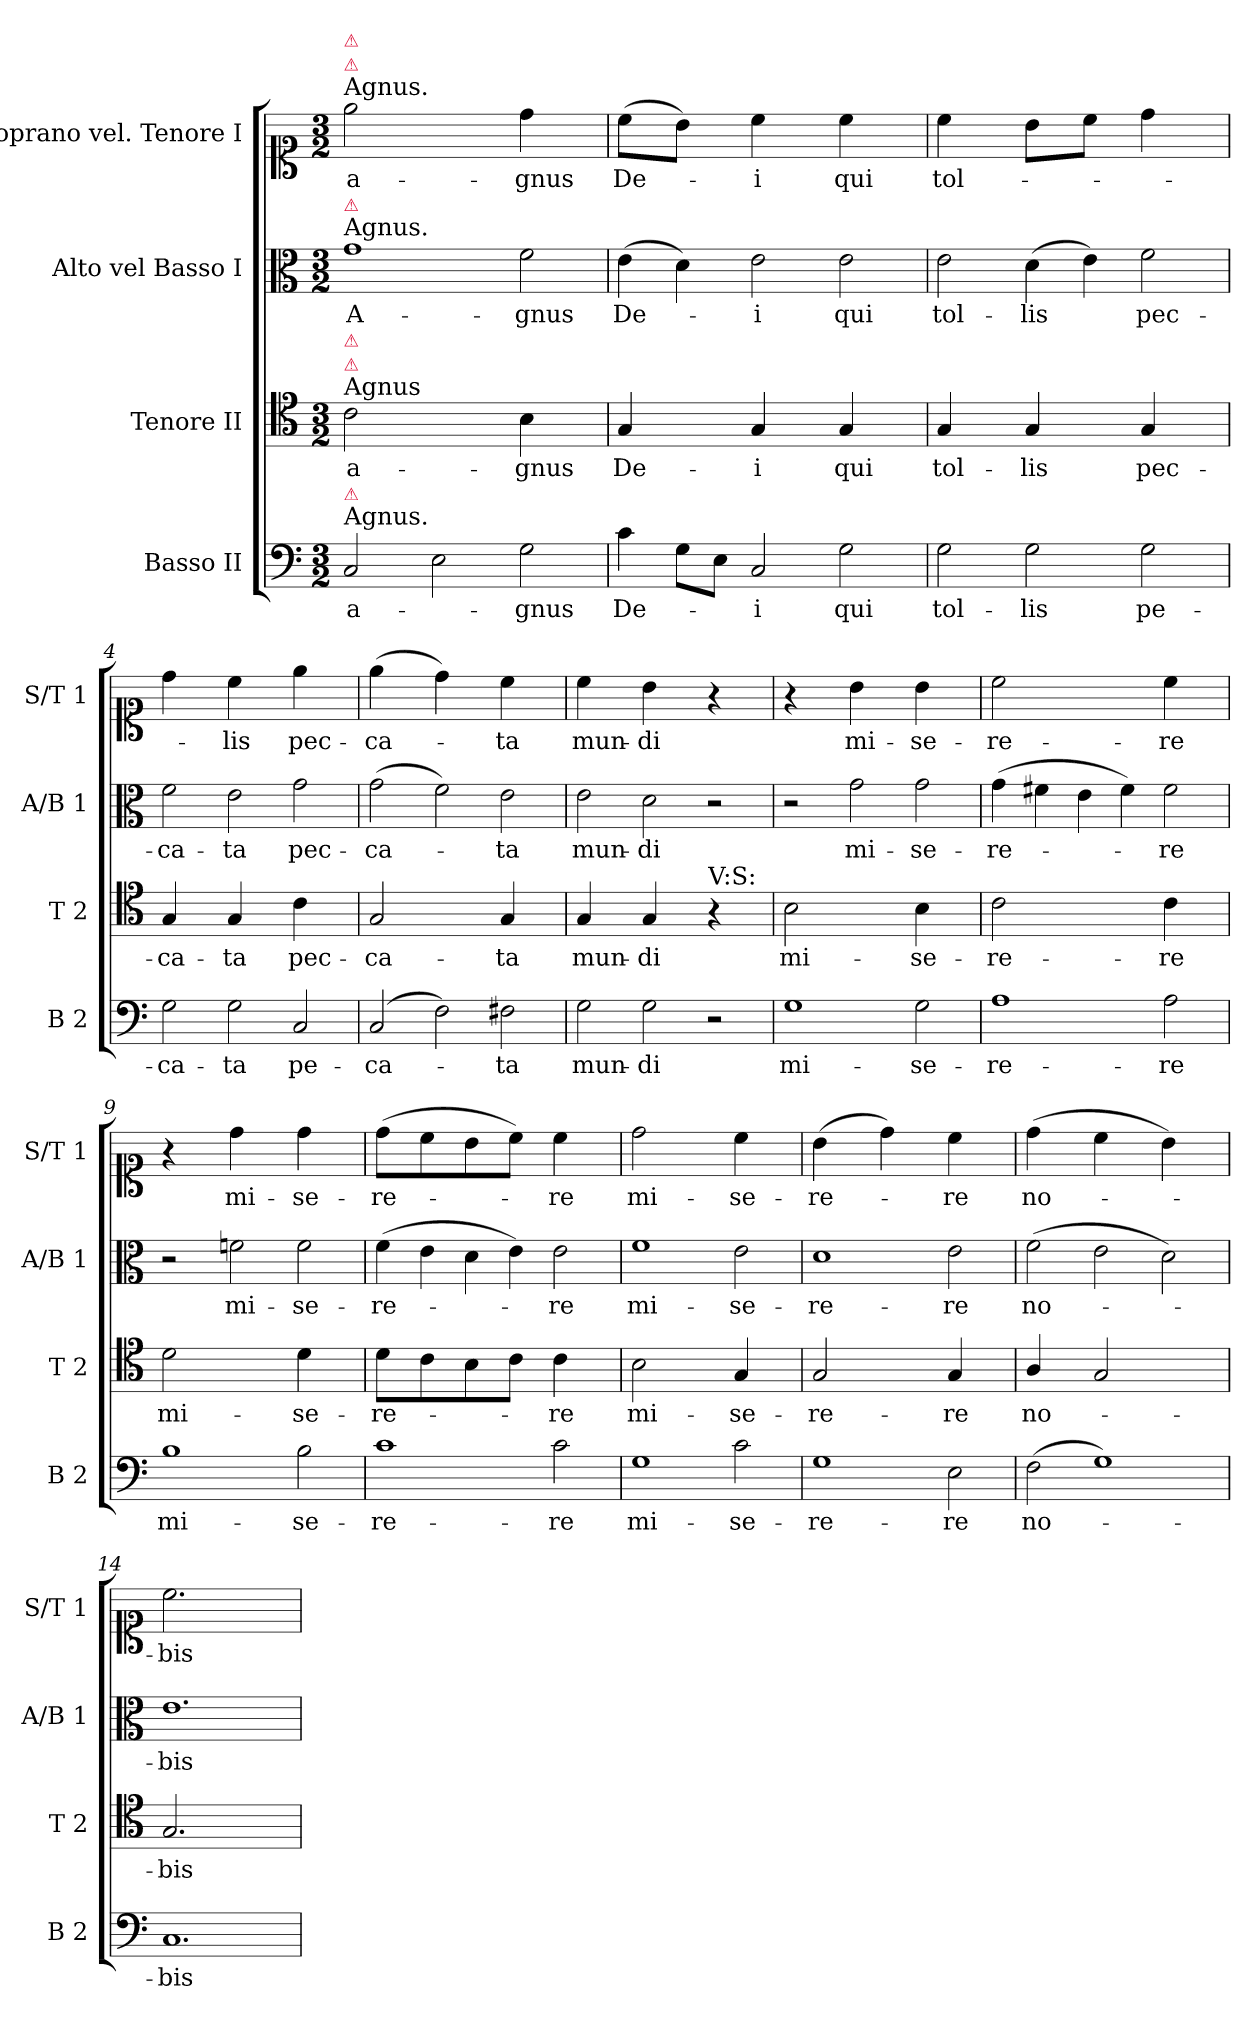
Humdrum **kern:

**kern	**text	**kern	**text	**kern	**text	**kern	**text
*part4	*part4	*part3	*part3	*part2	*part2	*part1	*part1
*staff4	*staff4	*staff3	*staff3	*staff2	*staff2	*staff1	*staff1
*I"Basso II	*	*I"Tenore II	*	*I"Alto vel Basso I	*	*I"Soprano vel. Tenore I	*
*I'B 2	*	*I'T 2	*	*I'A/B 1	*	*I'S/T 1	*
*clefF4	*	*clefC4	*	*clefC3	*	*clefC1	*
*k[]	*	*k[]	*	*k[]	*	*k[]	*
*M3/2	*	*M3/2	*	*M3/2	*	*M3/2	*
=1	=1	=1	=1	=1	=1	=1	=1
!	!	!	!	!	!	!LO:TX:a:t=Agnus.	!
!	!	!	!	!	!	!LO:TX:a:color=crimson:t=⚠	!
!	!	!	!	!	!	!LO:TX:a:color=crimson:t=⚠	!
!	!	!	!	!LO:TX:a:t=Agnus.	!	!	!
!	!	!	!	!LO:TX:a:color=crimson:t=⚠	!	!	!
!	!	!LO:TX:a:t=Agnus	!	!	!	!	!
!	!	!LO:TX:a:color=crimson:t=⚠	!	!	!	!	!
!	!	!LO:TX:a:color=crimson:t=⚠	!	!	!	!	!
!LO:TX:a:t=Agnus.	!	!	!	!	!	!	!
!LO:TX:a:color=crimson:t=⚠	!	!	!	!	!	!	!
!	!	!LO:N:vis=2	!	!	!	!LO:N:vis=2	!
2C/	a-	1c	a-	1g	A-	1ee	a-
2E\	.	.	.	.	.	.	.
!	!	!LO:N:vis=4	!	!	!	!LO:N:vis=4	!
2G\	-gnus	2B\	-gnus	2f\	-gnus	2dd\	-gnus
=2	=2	=2	=2	=2	=2	=2	=2
!	!	!LO:N:vis=4	!	!	!	!LO:N:vis=8	!
4c\	De-	2G/	De-	(4e\	De-	(4cc\L	De-
!	!	!	!	!	!	!LO:N:vis=8	!
8G\L	.	.	.	4d\)	.	4b\J)	.
8E\J	.	.	.	.	.	.	.
!	!	!LO:N:vis=4	!	!	!	!LO:N:vis=4	!
2C/	-i	2G/	-i	2e\	-i	2cc\	-i
!	!	!LO:N:vis=4	!	!	!	!LO:N:vis=4	!
2G\	qui	2G/	qui	2e\	qui	2cc\	qui
=3	=3	=3	=3	=3	=3	=3	=3
!	!	!LO:N:vis=4	!	!	!	!LO:N:vis=4	!
2G\	tol-	2G/	tol-	2e\	tol-	2cc\	tol-
!	!	!LO:N:vis=4	!	!	!	!LO:N:vis=8	!
2G\	-lis	2G/	-lis	(4d\	-lis	4b\L	.
!	!	!	!	!	!	!LO:N:vis=8	!
.	.	.	.	4e\)	.	4cc\J	.
!	!	!LO:N:vis=4	!	!	!	!LO:N:vis=4	!
2G\	pe-	2G/	pec-	2f\	pec-	2dd\	.
=4	=4	=4	=4	=4	=4	=4	=4
!	!	!LO:N:vis=4	!	!	!	!LO:N:vis=4	!
2G\	-ca-	2G/	-ca-	2f\	-ca-	2dd\	.
!	!	!LO:N:vis=4	!	!	!	!LO:N:vis=4	!
2G\	-ta	2G/	-ta	2e\	-ta	2cc\	-lis
!	!	!LO:N:vis=4	!	!	!	!LO:N:vis=4	!
2C/	pe-	2c\	pec-	2g\	pec-	2ee\	pec-
=5	=5	=5	=5	=5	=5	=5	=5
!	!	!LO:N:vis=2	!	!	!	!LO:N:vis=4	!
(2C/	-ca-	1G	-ca-	(2g\	-ca-	(2ee\	-ca-
!	!	!	!	!	!	!LO:N:vis=4	!
2F\)	.	.	.	2f\)	.	2dd\)	.
!	!	!LO:N:vis=4	!	!	!	!LO:N:vis=4	!
2F#X\	-ta	2G/	-ta	2e\	-ta	2cc\	-ta
=6	=6	=6	=6	=6	=6	=6	=6
!	!	!LO:N:vis=4	!	!	!	!LO:N:vis=4	!
2G\	mun-	2G/	mun-	2e\	mun-	2cc\	mun-
!	!	!LO:N:vis=4	!	!	!	!LO:N:vis=4	!
2G\	-di	2G/	-di	2d\	-di	2b\	-di
!	!	!LO:TX:a:t=V&colon;S&colon;	!	!	!	!	!
!	!	!LO:N:vis=4	!	!	!	!LO:N:vis=4	!
2r	.	2r	.	2r	.	2r	.
=7	=7	=7	=7	=7	=7	=7	=7
!	!	!LO:N:vis=2	!	!	!	!LO:N:vis=4	!
1G	mi-	1B	mi-	2r	.	2r	.
!	!	!	!	!	!	!LO:N:vis=4	!
.	.	.	.	2g\	mi-	2b\	mi-
!	!	!LO:N:vis=4	!	!	!	!LO:N:vis=4	!
2G\	-se-	2B\	-se-	2g\	-se-	2b\	-se-
=8	=8	=8	=8	=8	=8	=8	=8
!	!	!LO:N:vis=2	!	!	!	!LO:N:vis=2	!
1A	-re-	1c	-re-	(4g\	-re-	1cc	-re-
.	.	.	.	4f#X\	.	.	.
.	.	.	.	4e\	.	.	.
.	.	.	.	4f#\)	.	.	.
!	!	!LO:N:vis=4	!	!	!	!LO:N:vis=4	!
2A\	-re	2c\	-re	2f#\	-re	2cc\	-re
=9	=9	=9	=9	=9	=9	=9	=9
!	!	!LO:N:vis=2	!	!	!	!LO:N:vis=4	!
1B	mi-	1d	mi-	2r	.	2r	.
!	!	!	!	!	!	!LO:N:vis=4	!
.	.	.	.	2fn\	mi-	2dd\	mi-
!	!	!LO:N:vis=4	!	!	!	!LO:N:vis=4	!
2B\	-se-	2d\	-se-	2f\	-se-	2dd\	-se-
=10	=10	=10	=10	=10	=10	=10	=10
!	!	!LO:N:vis=8	!	!	!	!LO:N:vis=8	!
1c	-re-	4d\L	-re-	(4f\	-re-	(4dd\L	-re-
!	!	!LO:N:vis=8	!	!	!	!LO:N:vis=8	!
.	.	4c\	.	4e\	.	4cc\	.
!	!	!LO:N:vis=8	!	!	!	!LO:N:vis=8	!
.	.	4B\	.	4d\	.	4b\	.
!	!	!LO:N:vis=8	!	!	!	!LO:N:vis=8	!
.	.	4c\J	.	4e\)	.	4cc\J)	.
!	!	!LO:N:vis=4	!	!	!	!LO:N:vis=4	!
2c\	-re	2c\	-re	2e\	-re	2cc\	-re
=11	=11	=11	=11	=11	=11	=11	=11
!	!	!LO:N:vis=2	!	!	!	!LO:N:vis=2	!
1G	mi-	1B	mi-	1f	mi-	1dd	mi-
!	!	!LO:N:vis=4	!	!	!	!LO:N:vis=4	!
2c\	-se-	2G/	-se-	2e\	-se-	2cc\	-se-
=12	=12	=12	=12	=12	=12	=12	=12
!	!	!LO:N:vis=2	!	!	!	!LO:N:vis=4	!
1G	-re-	1G	-re-	1d	-re-	(2b\	-re-
!	!	!	!	!	!	!LO:N:vis=4	!
.	.	.	.	.	.	2dd\)	.
!	!	!LO:N:vis=4	!	!	!	!LO:N:vis=4	!
2E\	-re	2G/	-re	2e\	-re	2cc\	-re
=13	=13	=13	=13	=13	=13	=13	=13
!	!	!LO:N:vis=4	!	!	!	!LO:N:vis=4	!
(2F\	no-	2A/	no-	(2f\	no-	(2dd\	no-
!	!	!LO:N:vis=2	!	!	!	!LO:N:vis=4	!
1G)	.	1G	.	2e\	.	2cc\	.
!	!	!	!	!	!	!LO:N:vis=4	!
.	.	.	.	2d\)	.	2b\)	.
=14	=14	=14	=14	=14	=14	=14	=14
!	!	!LO:N:vis=2.	!	!	!	!LO:N:vis=2.	!
1.C	-bis	1.G	-bis	1.e	-bis	1.cc	-bis
=	=	=	=	=	=	=	=
*-	*-	*-	*-	*-	*-	*-	*-
